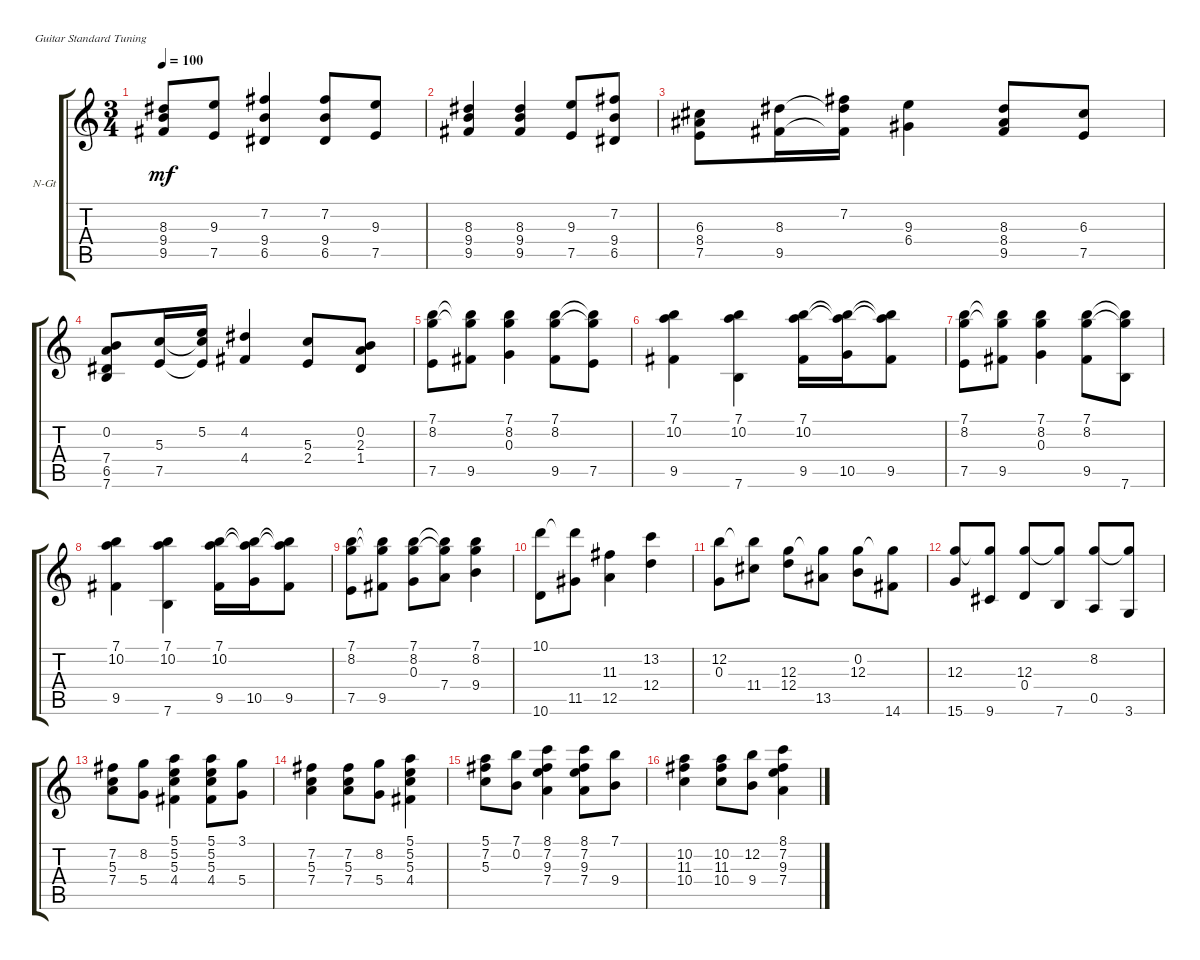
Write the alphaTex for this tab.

\bracketExtendMode groupsimilarinstruments
\firstSystemTrackNameOrientation horizontal
\otherSystemsTrackNameOrientation horizontal
\track ("Classical Guitar" "N-Gt") {instrument acousticguitarnylon}
\staff {score tabs}
\tuning (E4 B3 G3 D3 A2 E2)
\ts (3 4)
\tempo 100
\clef g2
\ks c
(8.3 9.4 9.5).8{dy mf} (9.3 7.5).8 (7.2 9.4 6.5).4 (7.2 9.4 6.5).8 (9.3 7.5).8 |
(8.3 9.4 9.5).4 (8.3 9.4 9.5).4 (9.3 7.5).8 (7.2 9.4 6.5).8 |
(6.3 8.4 7.5).8 (8.3 9.5).16 (8.3{t} 9.5{t} 7.2).16 (9.3 6.4).4 (8.3 8.4 9.5).8 (6.3 7.5).8 |
(0.2 7.4 6.5 7.6).8 (5.3 7.5).16 (5.3{t} 7.5{t} 5.2).16 (4.2 4.4).4 (5.3 2.4).8 (0.2 2.3 1.4).8 |
(7.1 8.2 7.5).8 (7.1{t} 8.2{t} 9.5).8 (7.1 8.2 0.3).4 (7.1 8.2 9.5).8 (7.1{t} 8.2{t} 7.5).8 |
(7.1 10.2 9.5).4 (7.1 10.2 7.6).4 (7.1 10.2 9.5).16 (7.1{t} 10.2{t} 10.5).16 (7.1{t} 10.2{t} 9.5).8 |
(7.1 8.2 7.5).8 (7.1{t} 8.2{t} 9.5).8 (7.1 8.2 0.3).4 (7.1 8.2 9.5).8 (7.1{t} 8.2{t} 7.6).8 |
(7.1 10.2 9.5).4 (7.1 10.2 7.6).4 (7.1 10.2 9.5).16 (7.1{t} 10.2{t} 10.5).16 (7.1{t} 10.2{t} 9.5).8 |
(7.1 8.2 7.5).8 (7.1{t} 8.2{t} 9.5).8 (7.1 8.2 0.3).8 (7.1{t} 8.2{t} 7.4).8 (7.1 8.2 9.4).4 |
(10.1 10.6).8 (10.1{t} 11.5).8 (11.3 12.5).4 (13.2 12.4).4 |
(12.2 0.3).8 (12.2{t} 11.4).8 (12.3 12.4).8 (12.3{t} 13.5).8 (12.3 0.2).8 (12.3{t} 14.6).8 |
(12.3 15.6).8 (12.3{t} 9.6).8 (12.3 0.4).8 (12.3{t} 7.6).8 (8.2 0.5).8 (8.2{t} 3.6).8 |
(7.2 5.3 7.4).8 (8.2 5.4).8 (5.1 5.2 5.3 4.4).4 (5.1 5.2 5.3 4.4).8 (3.1 5.4).8 |
(5.3 7.4 7.2).4 (7.2 5.3 7.4).8 (8.2 5.4).8 (5.1 5.2 5.3 4.4).4 |
(5.1 7.2 5.3).8 (7.1 0.2).8 (8.1 7.2 9.3 7.4).4 (8.1 7.2 9.3 7.4).8 (7.1 9.4).8 |
(10.2 11.3 10.4).4 (10.2 11.3 10.4).8 (12.2 9.4).8 (8.1 9.3 7.4 7.2).4
